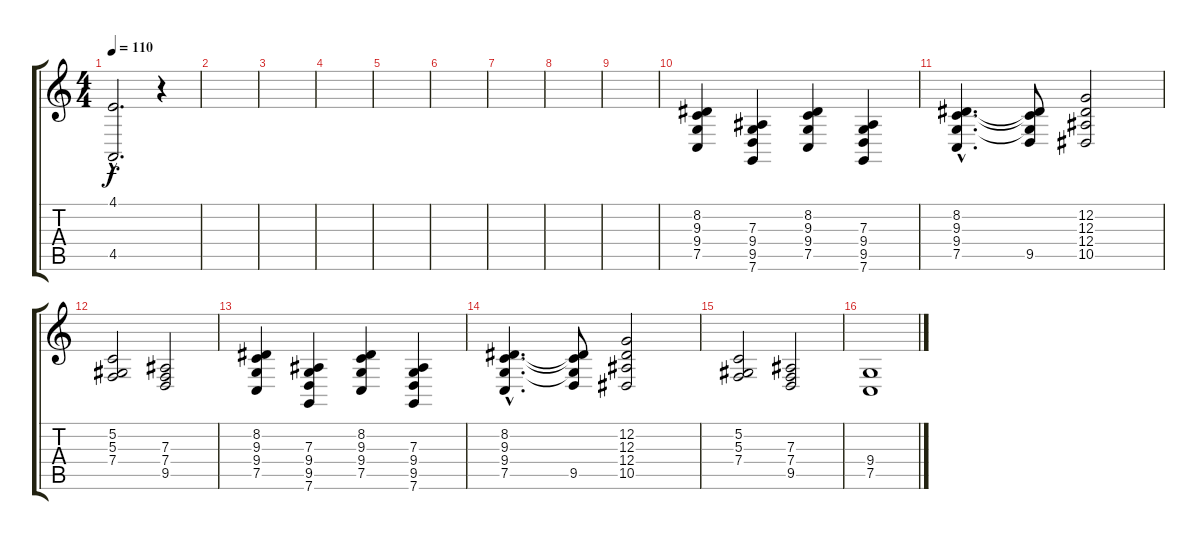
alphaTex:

\track "" {instrument stringensemble1}
\staff {score tabs}
\tuning (C4 G3 Eb3 Bb2 F2 C2) {hide}
\ts (4 4)
\tempo 110
\clef g2
\ks c
(4.1{hac t} 4.5{hac t}).2{d dy f volume 5} r.4{volume 11 instrument stringensemble1} |
|
|
|
|
|
|
|
|
(8.2 9.3 9.4 7.5).4 (7.3 9.4 9.5 7.6).4 (8.2 9.3 9.4 7.5).4 (7.3 9.4 9.5 7.6).4 |
(8.2{hac} 9.3{hac} 9.4{hac} 7.5{hac}).4{d} (8.2{t} 9.3{t} 9.4{t} 9.5).8 (12.2 12.3 12.4 10.5).2 |
(5.2 5.3 7.4).2 (7.3 7.4 9.5).2 |
(8.2 9.3 9.4 7.5).4 (7.3 9.4 9.5 7.6).4 (8.2 9.3 9.4 7.5).4 (7.3 9.4 9.5 7.6).4 |
(8.2{hac} 9.3{hac} 9.4{hac} 7.5{hac}).4{d} (8.2{t} 9.3{t} 9.4{t} 9.5).8 (12.2 12.3 12.4 10.5).2 |
(5.2 5.3 7.4).2 (7.3 7.4 9.5).2 |
(9.4 7.5).1
